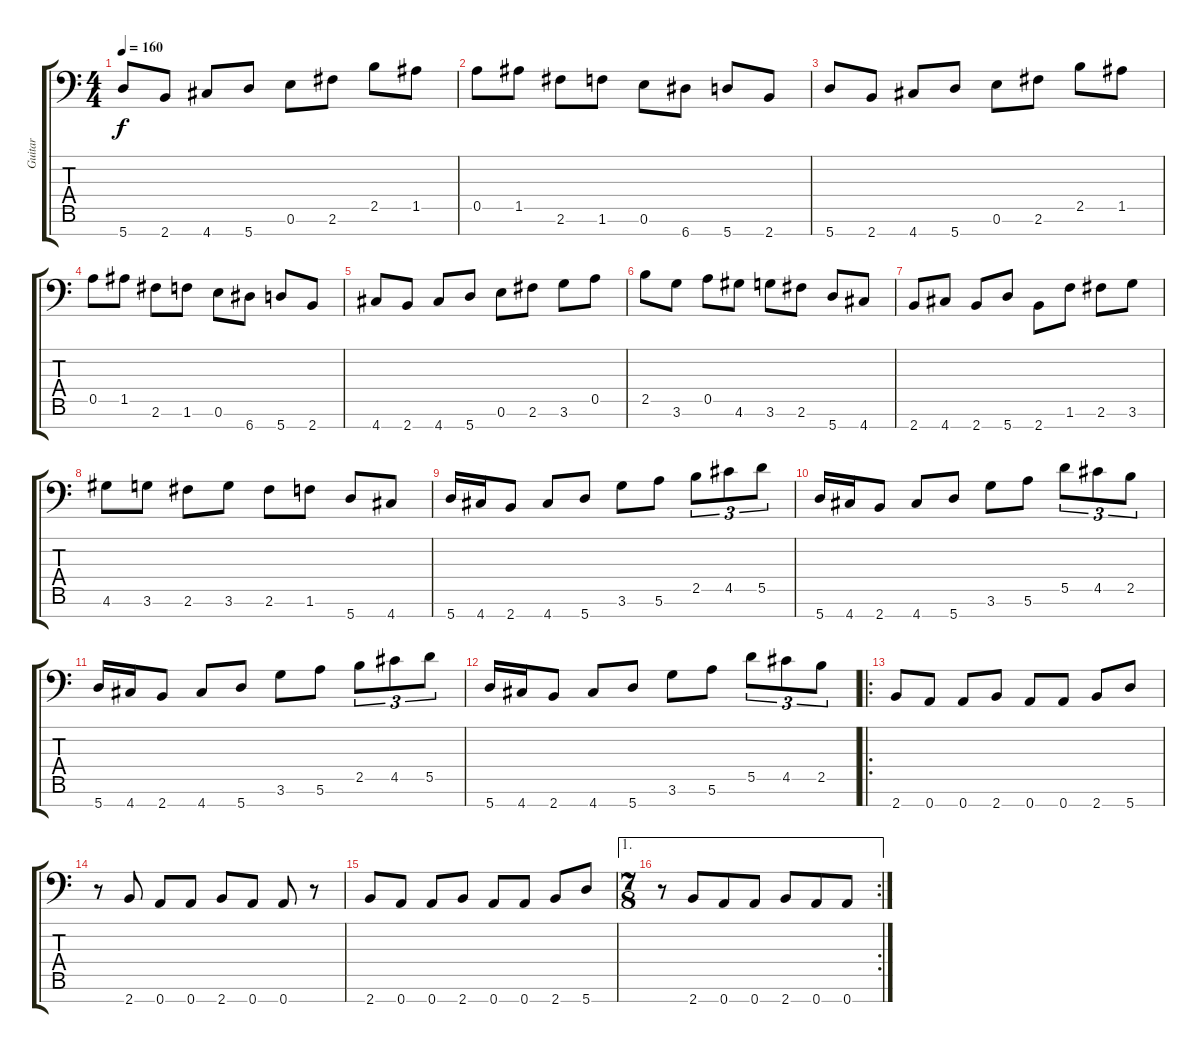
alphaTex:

\track ("Guitar" "Guitar") {instrument distortionguitar}
\staff {score tabs}
\tuning (E4 B3 G3 D3 A2 E2 A1) {hide}
\ts (4 4)
\tempo 160
\clef f4
\ks c
5.7.8{dy f} 2.7.8 4.7.8 5.7.8 0.6.8 2.6.8 2.5.8 1.5.8 |
0.5.8 1.5.8 2.6.8 1.6.8 0.6.8 6.7.8 5.7.8 2.7.8 |
5.7.8 2.7.8 4.7.8 5.7.8 0.6.8 2.6.8 2.5.8 1.5.8 |
0.5.8 1.5.8 2.6.8 1.6.8 0.6.8 6.7.8 5.7.8 2.7.8 |
4.7.8 2.7.8 4.7.8 5.7.8 0.6.8 2.6.8 3.6.8 0.5.8 |
2.5.8 3.6.8 0.5.8 4.6.8 3.6.8 2.6.8 5.7.8 4.7.8 |
2.7.8 4.7.8 2.7.8 5.7.8 2.7.8 1.6.8 2.6.8 3.6.8 |
4.6.8 3.6.8 2.6.8 3.6.8 2.6.8 1.6.8 5.7.8 4.7.8 |
5.7.16 4.7.16 2.7.8 4.7.8 5.7.8 3.6.8 5.6.8 2.5.8{tu (3 2)} 4.5.8{tu (3 2)} 5.5.8{tu (3 2)} |
5.7.16 4.7.16 2.7.8 4.7.8 5.7.8 3.6.8 5.6.8 5.5.8{tu (3 2)} 4.5.8{tu (3 2)} 2.5.8{tu (3 2)} |
5.7.16 4.7.16 2.7.8 4.7.8 5.7.8 3.6.8 5.6.8 2.5.8{tu (3 2)} 4.5.8{tu (3 2)} 5.5.8{tu (3 2)} |
5.7.16 4.7.16 2.7.8 4.7.8 5.7.8 3.6.8 5.6.8 5.5.8{tu (3 2)} 4.5.8{tu (3 2)} 2.5.8{tu (3 2)} |
\ro
2.7.8 0.7.8 0.7.8 2.7.8 0.7.8 0.7.8 2.7.8 5.7.8 |
r.8 2.7.8 0.7.8 0.7.8 2.7.8 0.7.8 0.7.8 r.8 |
2.7.8 0.7.8 0.7.8 2.7.8 0.7.8 0.7.8 2.7.8 5.7.8 |
\ae 1
\rc 2
\ts (7 8)
r.8 2.7.8 0.7.8 0.7.8 2.7.8 0.7.8 0.7.8
